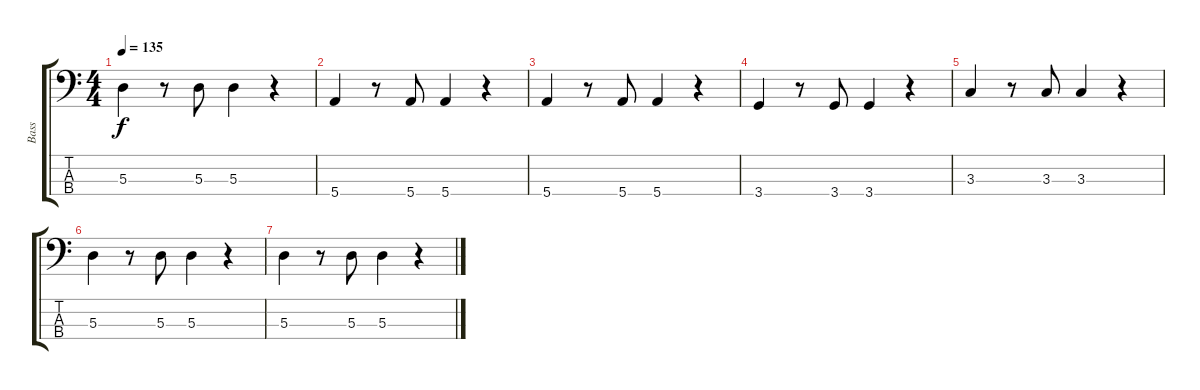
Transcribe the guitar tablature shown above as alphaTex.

\track ("Bass" "Bass") {instrument electricbassfinger}
\staff {score tabs}
\tuning (G2 D2 A1 E1) {hide}
\ts (4 4)
\tempo 135
\clef f4
\ks c
5.3.4{dy f} r.8 5.3.8 5.3.4 r.4 |
5.4.4 r.8 5.4.8 5.4.4 r.4 |
5.4.4 r.8 5.4.8 5.4.4 r.4 |
3.4.4 r.8 3.4.8 3.4.4 r.4 |
3.3.4 r.8 3.3.8 3.3.4 r.4 |
5.3.4 r.8 5.3.8 5.3.4 r.4 |
5.3.4 r.8 5.3.8 5.3.4 r.4
